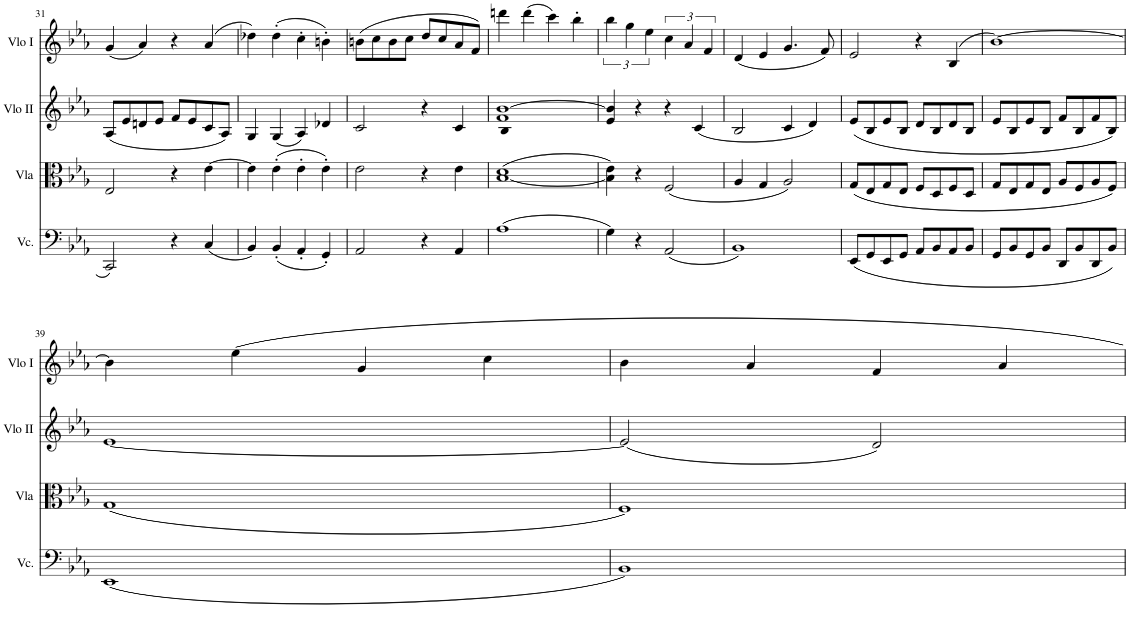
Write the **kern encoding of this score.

**kern	**kern	**kern	**kern
*part4	*part3	*part2	*part1
*staff4	*staff3	*staff2	*staff1
*I"Violoncello	*I"Viola	*I"Violino II	*I"Violino I
*I'Vc.	*I'Vla	*I'Vlo II	*I'Vlo I
!!LO:PB:g=z
*clefF4	*clefC3	*clefG2	*clefG2
*k[b-e-a-]	*k[b-e-a-]	*k[b-e-a-]	*k[b-e-a-]
*M4/4	*M4/4	*M4/4	*M4/4
*met(c)	*met(c)	*met(c)	*met(c)
=31	=31	=31	=31
2CC/	2E-/	(8A-/L	(4g/
.	.	8e-/	.
.	.	8dn/	4a-/)
.	.	8e-/J	.
4r	4r	8f/L	4r
.	.	8e-/	.
(4C/	[4e-\	8c/	(4a-/
.	.	8A-/J)	.
=32	=32	=32	=32
4BB-/)	4e-\]	4G/	4dd-X\)
(4BB-'/	(4e-'\	(4G/	(4dd-'\
4AA-'/	4e-'\	4A-/)	4cc'\
4GG'/)	4e-'\)	4d-X/	4bn'\)
=33	=33	=33	=33
2AA-/	2e-\	2c/	(8bn\L
.	.	.	8cc\
.	.	.	8b\
.	.	.	8cc\J
4r	4r	4r	8dd/L
.	.	.	8cc/
4AA-/	4e-\	4c/	8a-/
.	.	.	8f/J)
=34	=34	=34	=34
!	!	!LO:N:n=1:head=solid	!
(1A-	([1B- 1d	1B- 1f [1b-	4dddn\
.	.	.	(4ddd\
.	.	.	4ccc\)
.	.	.	4bb-'\
=35	=35	=35	=35
4G\)	4B-\] 4e-\)	4e-/ 4b-/]	6bb-\
.	.	.	6gg\
4r	4r	4r	.
.	.	.	6ee-\
(2AA-/	(2F/	4r	6cc\
.	.	.	6a-/
.	.	(4c/	.
.	.	.	6f/
=36	=36	=36	=36
1BB-)	4A-/	2B-/	(4d/
.	4G/	.	4e-/
.	2A-/)	4c/	4.g/
.	.	4d/)	.
.	.	.	8f/)
=37	=37	=37	=37
(8EE-/L	(8G/L	(8e-/L	2e-/
8GG/	8E-/	8B-/	.
8EE-/	8G/	8e-/	.
8GG/J	8E-/J	8B-/J	.
8AA-/L	8F/L	8d/L	4r
8BB-/	8D/	8B-/	.
8AA-/	8F/	8d/	(4B-/
8BB-/J	8D/J	8B-/J	.
=38	=38	=38	=38
8GG/L	8G/L	8e-/L	[1b-)
8BB-/	8E-/	8B-/	.
8GG/	8G/	8e-/	.
8BB-/J	8E-/J	8B-/J	.
8DD/L	8A-/L	8f/L	.
8BB-/	8F/	8B-/	.
8DD/	8A-/	8f/	.
8BB-/J)	8F/J)	8B-/J)	.
!!LO:LB:g=z
=39	=39	=39	=39
(1EE-	(1G	[1e-	4b-\]
.	.	.	4ee-\
.	.	.	4g/
.	.	.	4cc\
=40	=40	=40	=40
1BB-)	1F)	(2e-/]	4b-\
.	.	.	4a-/
.	.	2d/)	4f/
.	.	.	4a-/
=	=	=	=
*-	*-	*-	*-
